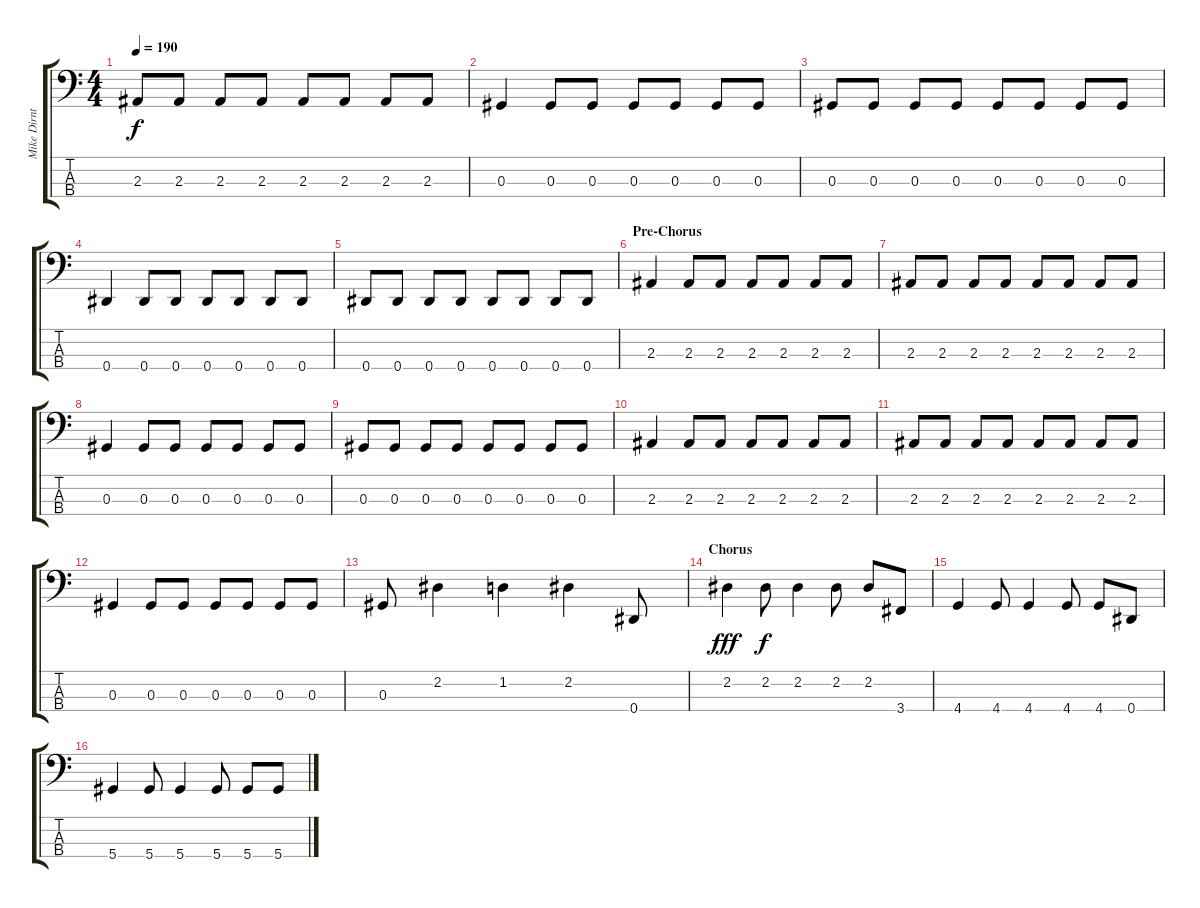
\track ("Mike Dirnt (Bass)" "Mike Dirnt") {instrument electricbassfinger}
\staff {score tabs}
\tuning (Gb2 Db2 Ab1 Eb1) {hide}
\ts (4 4)
\tempo 190
\clef f4
\ks c
2.3.8{dy f} 2.3.8 2.3.8 2.3.8 2.3.8 2.3.8 2.3.8 2.3.8 |
0.3.4 0.3.8 0.3.8 0.3.8 0.3.8 0.3.8 0.3.8 |
0.3.8 0.3.8 0.3.8 0.3.8 0.3.8 0.3.8 0.3.8 0.3.8 |
0.4.4 0.4.8 0.4.8 0.4.8 0.4.8 0.4.8 0.4.8 |
0.4.8 0.4.8 0.4.8 0.4.8 0.4.8 0.4.8 0.4.8 0.4.8 |
\section ("" "Pre-Chorus")
2.3.4 2.3.8 2.3.8 2.3.8 2.3.8 2.3.8 2.3.8 |
2.3.8 2.3.8 2.3.8 2.3.8 2.3.8 2.3.8 2.3.8 2.3.8 |
0.3.4 0.3.8 0.3.8 0.3.8 0.3.8 0.3.8 0.3.8 |
0.3.8 0.3.8 0.3.8 0.3.8 0.3.8 0.3.8 0.3.8 0.3.8 |
2.3.4 2.3.8 2.3.8 2.3.8 2.3.8 2.3.8 2.3.8 |
2.3.8 2.3.8 2.3.8 2.3.8 2.3.8 2.3.8 2.3.8 2.3.8 |
0.3.4 0.3.8 0.3.8 0.3.8 0.3.8 0.3.8 0.3.8 |
0.3.8 2.2.4 1.2.4 2.2.4 0.4.8 |
\section ("" "Chorus")
2.2.4{dy fff} 2.2.8{dy f} 2.2.4 2.2.8 2.2.8 3.4.8 |
4.4.4 4.4.8 4.4.4 4.4.8 4.4.8 0.4.8 |
5.4.4 5.4.8 5.4.4 5.4.8 5.4.8 5.4.8
